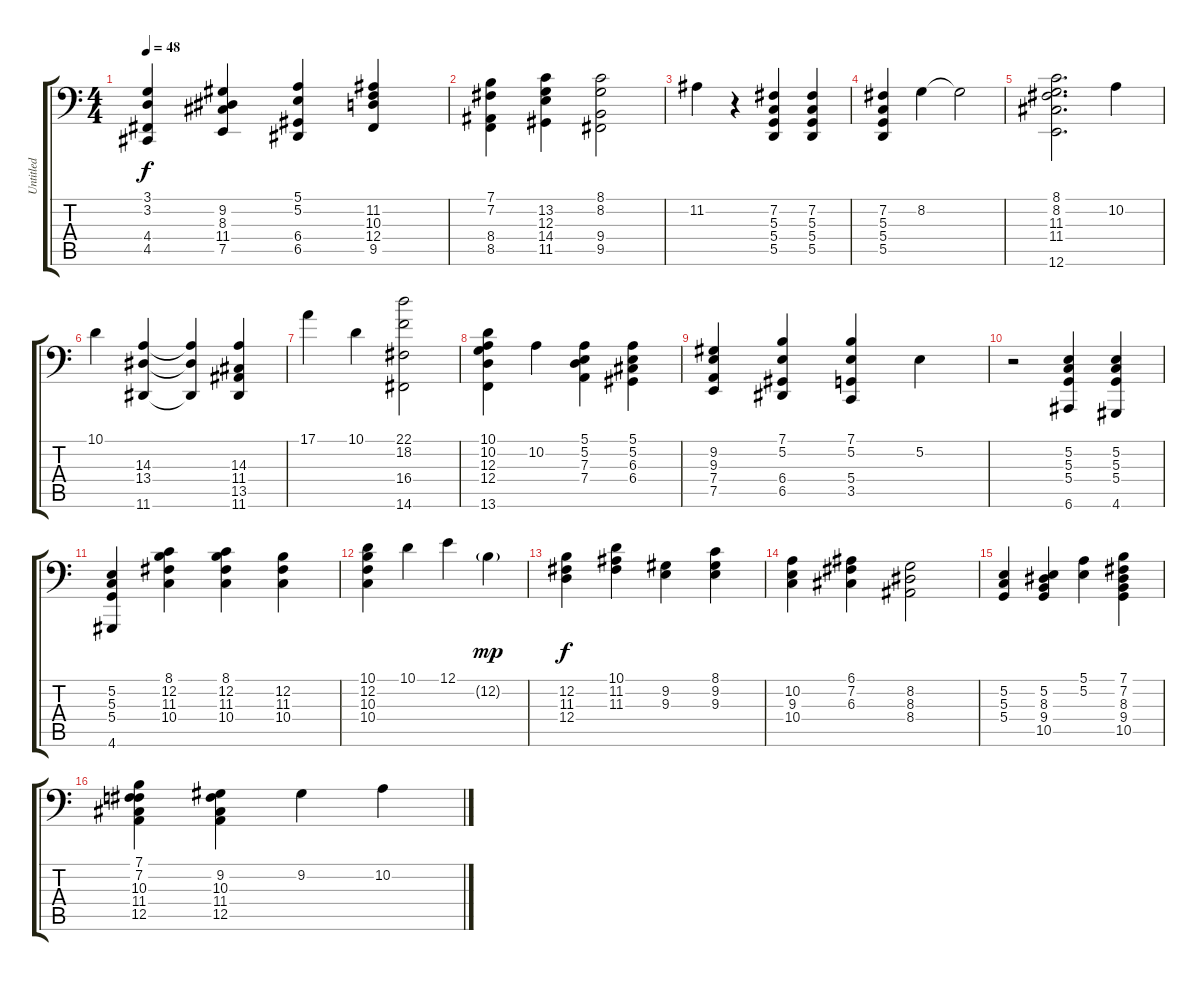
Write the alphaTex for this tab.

\track ("Untitled" "Untitled") {instrument fx4atmosphere}
\staff {score tabs}
\tuning (E3 B2 G2 D2 A1 E1) {hide}
\ts (4 4)
\tempo 48
\clef f4
\ks c
(3.1 3.2 4.4 4.5).4{dy f instrument fx4atmosphere} (9.2 8.3 11.4 7.5).4 (5.1 5.2 6.4 6.5).4 (11.2 10.3 12.4 9.5).4 |
(7.1 7.2 8.4 8.5).4 (13.2 12.3 14.4 11.5).4 (8.1 8.2 9.4 9.5).2 |
11.2.4 r.4 (7.2 5.3 5.4 5.5).4 (7.2 5.3 5.4 5.5).4 |
(7.2 5.3 5.4 5.5).4 8.2.4 8.2{t}.2 |
(8.1 8.2 11.3 11.4 12.6).2{d} 10.2.4 |
10.1.4 (14.3 13.4 11.6).4 (14.3{t} 13.4{t} 11.6{t}).4 (14.3 11.4 13.5 11.6).4 |
17.1.4 10.1.4 (22.1 18.2 16.4 14.6).2 |
(10.1 10.2 12.3 12.4 13.6).4 10.2.4 (5.1 5.2 7.3 7.4).4 (5.1 5.2 6.3 6.4).4 |
(9.2 9.3 7.4 7.5).4 (7.1 5.2 6.4 6.5).4 (7.1 5.2 5.4 3.5).4 5.2.4 |
r.2 (5.2 5.3 5.4 6.6).4 (5.2 5.3 5.4 4.6).4 |
(5.2 5.3 5.4 4.6).4 (8.1 12.2 11.3 10.4).4 (8.1 12.2 11.3 10.4).4 (12.2 11.3 10.4).4 |
(10.1 12.2 10.3 10.4).4 10.1.4 12.1.4 12.2{g}.4{dy mp} |
(12.2 11.3 12.4).4{dy f} (10.1 11.2 11.3).4 (9.2 9.3).4 (8.1 9.2 9.3).4 |
(10.2 9.3 10.4).4 (6.1 7.2 6.3).4 (8.2 8.3 8.4).2 |
(5.2 5.3 5.4).4 (5.2 8.3 9.4 10.5).4 (5.1 5.2).4 (7.1 7.2 8.3 9.4 10.5).4 |
(7.1 7.2 10.3 11.4 12.5).4 (9.2 10.3 11.4 12.5).4 9.2.4 10.2.4
